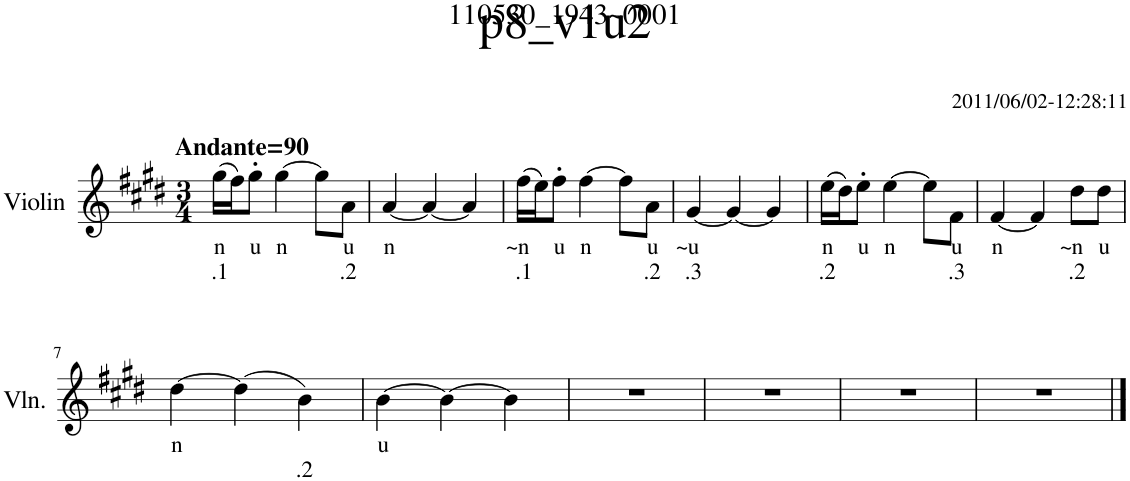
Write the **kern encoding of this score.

**kern	**text	**text
*part1	*part1	*part1
*staff1	*staff1	*staff1
*I"Violin	*	*
*I'Vln.	*	*
*clefG2	*	*
*k[f#c#g#d#]	*	*
*M3/4	*	*
=1	=1	=1
!LO:TX:a:B:t=Andante=90	!	!
!	!LO:LY:b	!LO:LY:b
(16gg#\LL	n	.1
16ff#\J)	.	.
!	!LO:LY:b	!
8gg#'\J	u	.
!	!LO:LY:b	!
[4gg#\	n	.
8gg#\L]	.	.
!	!LO:LY:b	!LO:LY:b
8a\J	u	.2
=2	=2	=2
!	!LO:LY:b	!
[4a/	n	.
4a/_	.	.
4a/]	.	.
=3	=3	=3
!	!LO:LY:b	!LO:LY:b
(16ff#\LL	~n	.1
16ee\J)	.	.
!	!LO:LY:b	!
8ff#'\J	u	.
!	!LO:LY:b	!
[4ff#\	n	.
8ff#\L]	.	.
!	!LO:LY:b	!LO:LY:b
8a\J	u	.2
=4	=4	=4
!	!LO:LY:b	!LO:LY:b
[4g#/	~u	.3
4g#/_	.	.
4g#/]	.	.
=5	=5	=5
!	!LO:LY:b	!LO:LY:b
(16ee\LL	n	.2
16dd#\J)	.	.
!	!LO:LY:b	!
8ee'\J	u	.
!	!LO:LY:b	!
[4ee\	n	.
8ee\L]	.	.
!	!LO:LY:b	!LO:LY:b
8f#\J	u	.3
=6	=6	=6
!	!LO:LY:b	!
[4f#/	n	.
4f#/]	.	.
!	!LO:LY:b	!LO:LY:b
8dd#\L	~n	.2
!	!LO:LY:b	!
8dd#\J	u	.
!!LO:LB:g=z
=7	=7	=7
!	!LO:LY:b	!
[4dd#\	n	.
(4dd#\]	.	.
!	!	!LO:LY:b
4b\)	.	.2
=8	=8	=8
!	!LO:LY:b	!
[4b\	u	.
4b\_	.	.
4b\]	.	.
=9	=9	=9
2.r	.	.
=10	=10	=10
2.r	.	.
=11	=11	=11
2.r	.	.
=12	=12	=12
2.r	.	.
==	==	==
*-	*-	*-
